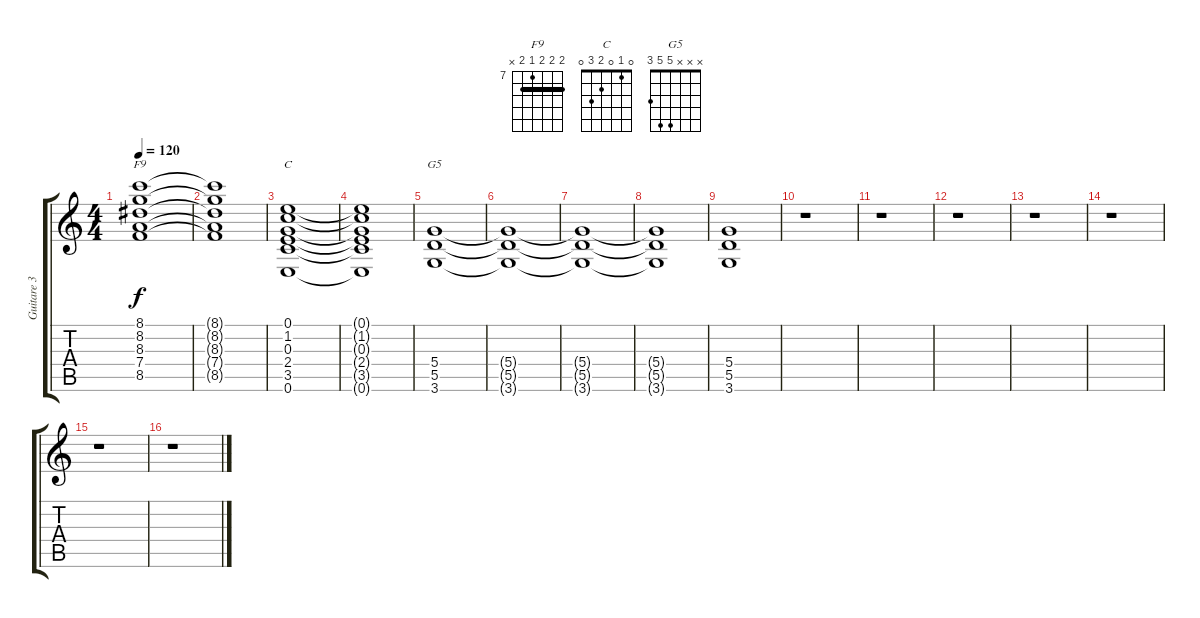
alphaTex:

\track ("Guitare 3" "Guitare 3") {instrument electricguitarclean}
\staff {score tabs}
\tuning (E4 B3 G3 D3 A2 E2) {hide}
\chord ("F9" 8 8 8 7 8 x) {firstfret 7 barre 8}
\chord ("C" 0 1 0 2 3 0)
\chord ("G5" x x x 5 5 3)
\ts (4 4)
\tempo 120
\clef g2
\ks c
(8.1 8.2 8.3 7.4 8.5).1{ch "F9" dy f} |
(8.1{t} 8.2{t} 8.3{t} 7.4{t} 8.5{t}).1 |
(0.1 1.2 0.3 2.4 3.5 0.6).1{ch "C"} |
(0.1{t} 1.2{t} 0.3{t} 2.4{t} 3.5{t} 0.6{t}).1 |
(5.4 5.5 3.6).1{ch "G5"} |
(5.4{t} 5.5{t} 3.6{t}).1 |
(5.4{t} 5.5{t} 3.6{t}).1 |
(5.4{t} 5.5{t} 3.6{t}).1 |
(5.4 5.5 3.6).1 |
r.1 |
r.1 |
r.1 |
r.1 |
r.1 |
r.1 |
r.1
